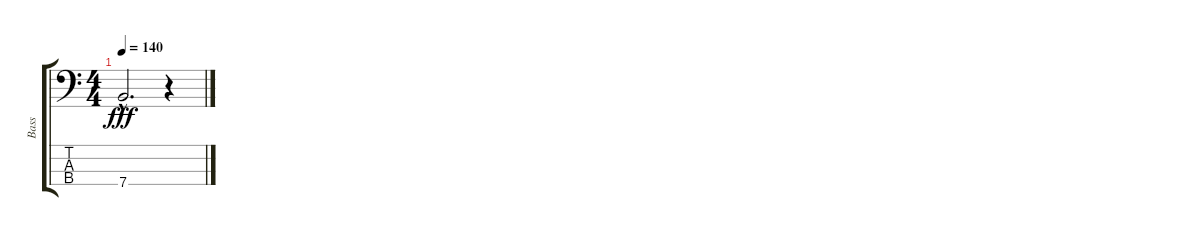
\track ("Bass" "Bass") {instrument electricbassfinger}
\staff {score tabs}
\tuning (G2 D2 A1 E1) {hide}
\ts (4 4)
\tempo 140
\clef f4
\ks c
7.4{hac}.2{d dy fff} r.4
